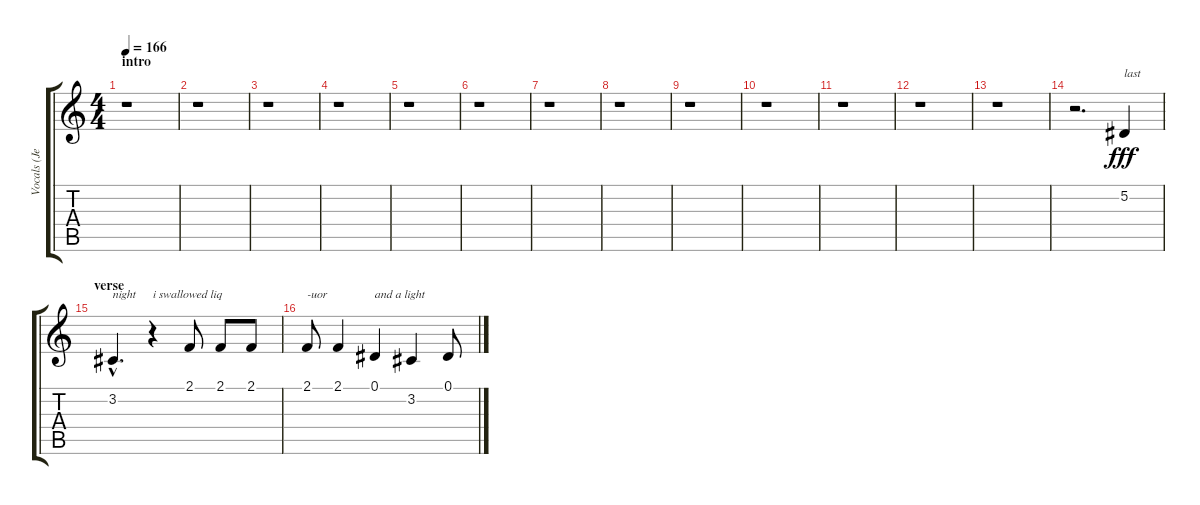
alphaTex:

\track ("Vocals (Jesse)" "Vocals (Je") {instrument oboe}
\staff {score tabs}
\tuning (Eb4 Bb3 Gb3 Db3 Ab2 Eb2) {hide}
\ts (4 4)
\section ("" "intro")
\tempo 166
\clef g2
\ks c
r.1{dy fff instrument oboe} |
r.1 |
r.1 |
r.1 |
r.1 |
r.1 |
r.1 |
r.1 |
r.1 |
r.1 |
r.1 |
r.1 |
r.1 |
r.2{d} 5.2.4{txt "last"} |
\section ("" "verse")
3.2{hac}.4{d txt "night"} r.4{txt "i swallowed liq"} 2.1.8 2.1.8 2.1.8 |
2.1.8{txt "-uor"} 2.1.4 0.1.4{txt "and a light"} 3.2.4 0.1.8
